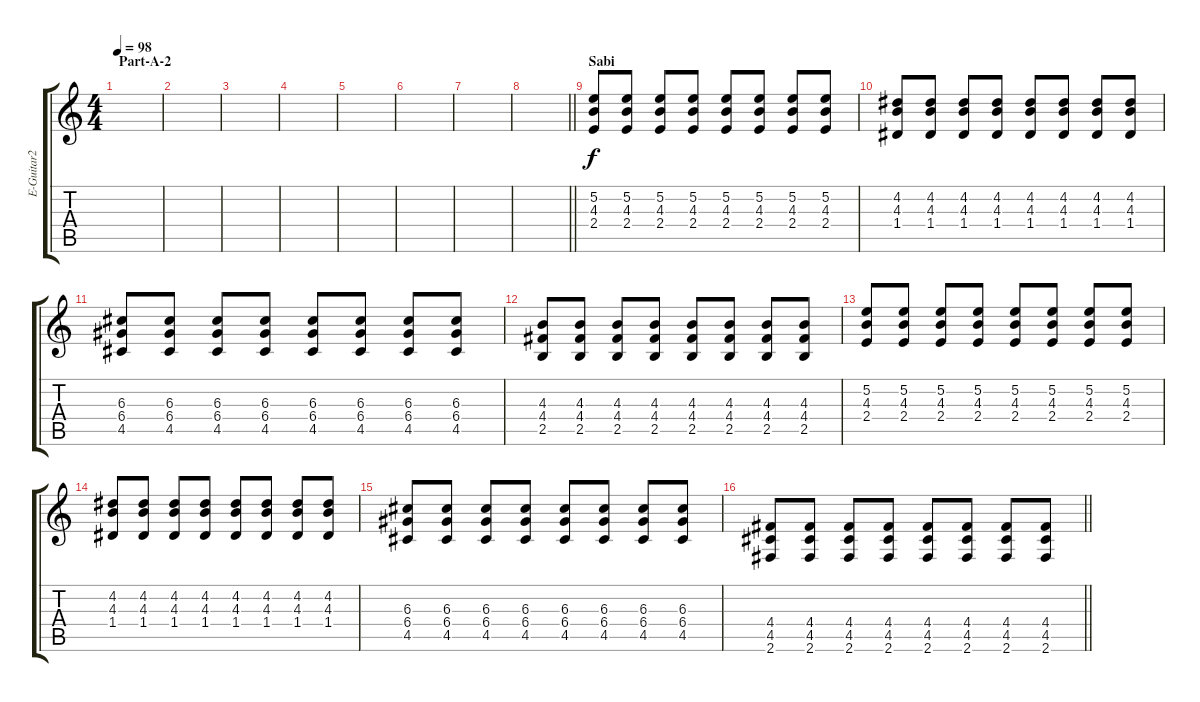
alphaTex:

\track ("E-Guitar2" "E-Guitar2") {instrument overdrivenguitar}
\staff {score tabs}
\tuning (E4 B3 G3 D3 A2 E2) {hide}
\ts (4 4)
\section ("" "Part-A-2")
\tempo 98
\clef g2
\ks c
|
|
|
|
|
|
|
\barLineRight lightlight
|
\section ("" "Sabi")
(5.2 4.3 2.4).8 (5.2 4.3 2.4).8 (5.2 4.3 2.4).8 (5.2 4.3 2.4).8 (5.2 4.3 2.4).8 (5.2 4.3 2.4).8 (5.2 4.3 2.4).8 (5.2 4.3 2.4).8 |
(4.2 4.3 1.4).8 (4.2 4.3 1.4).8 (4.2 4.3 1.4).8 (4.2 4.3 1.4).8 (4.2 4.3 1.4).8 (4.2 4.3 1.4).8 (4.2 4.3 1.4).8 (4.2 4.3 1.4).8 |
(6.3 6.4 4.5).8 (6.3 6.4 4.5).8 (6.3 6.4 4.5).8 (6.3 6.4 4.5).8 (6.3 6.4 4.5).8 (6.3 6.4 4.5).8 (6.3 6.4 4.5).8 (6.3 6.4 4.5).8 |
(4.3 4.4 2.5).8 (4.3 4.4 2.5).8 (4.3 4.4 2.5).8 (4.3 4.4 2.5).8 (4.3 4.4 2.5).8 (4.3 4.4 2.5).8 (4.3 4.4 2.5).8 (4.3 4.4 2.5).8 |
(5.2 4.3 2.4).8 (5.2 4.3 2.4).8 (5.2 4.3 2.4).8 (5.2 4.3 2.4).8 (5.2 4.3 2.4).8 (5.2 4.3 2.4).8 (5.2 4.3 2.4).8 (5.2 4.3 2.4).8 |
(4.2 4.3 1.4).8 (4.2 4.3 1.4).8 (4.2 4.3 1.4).8 (4.2 4.3 1.4).8 (4.2 4.3 1.4).8 (4.2 4.3 1.4).8 (4.2 4.3 1.4).8 (4.2 4.3 1.4).8 |
(6.3 6.4 4.5).8 (6.3 6.4 4.5).8 (6.3 6.4 4.5).8 (6.3 6.4 4.5).8 (6.3 6.4 4.5).8 (6.3 6.4 4.5).8 (6.3 6.4 4.5).8 (6.3 6.4 4.5).8 |
\barLineRight lightlight
(4.4 4.5 2.6).8 (4.4 4.5 2.6).8 (4.4 4.5 2.6).8 (4.4 4.5 2.6).8 (4.4 4.5 2.6).8 (4.4 4.5 2.6).8 (4.4 4.5 2.6).8 (4.4 4.5 2.6).8
